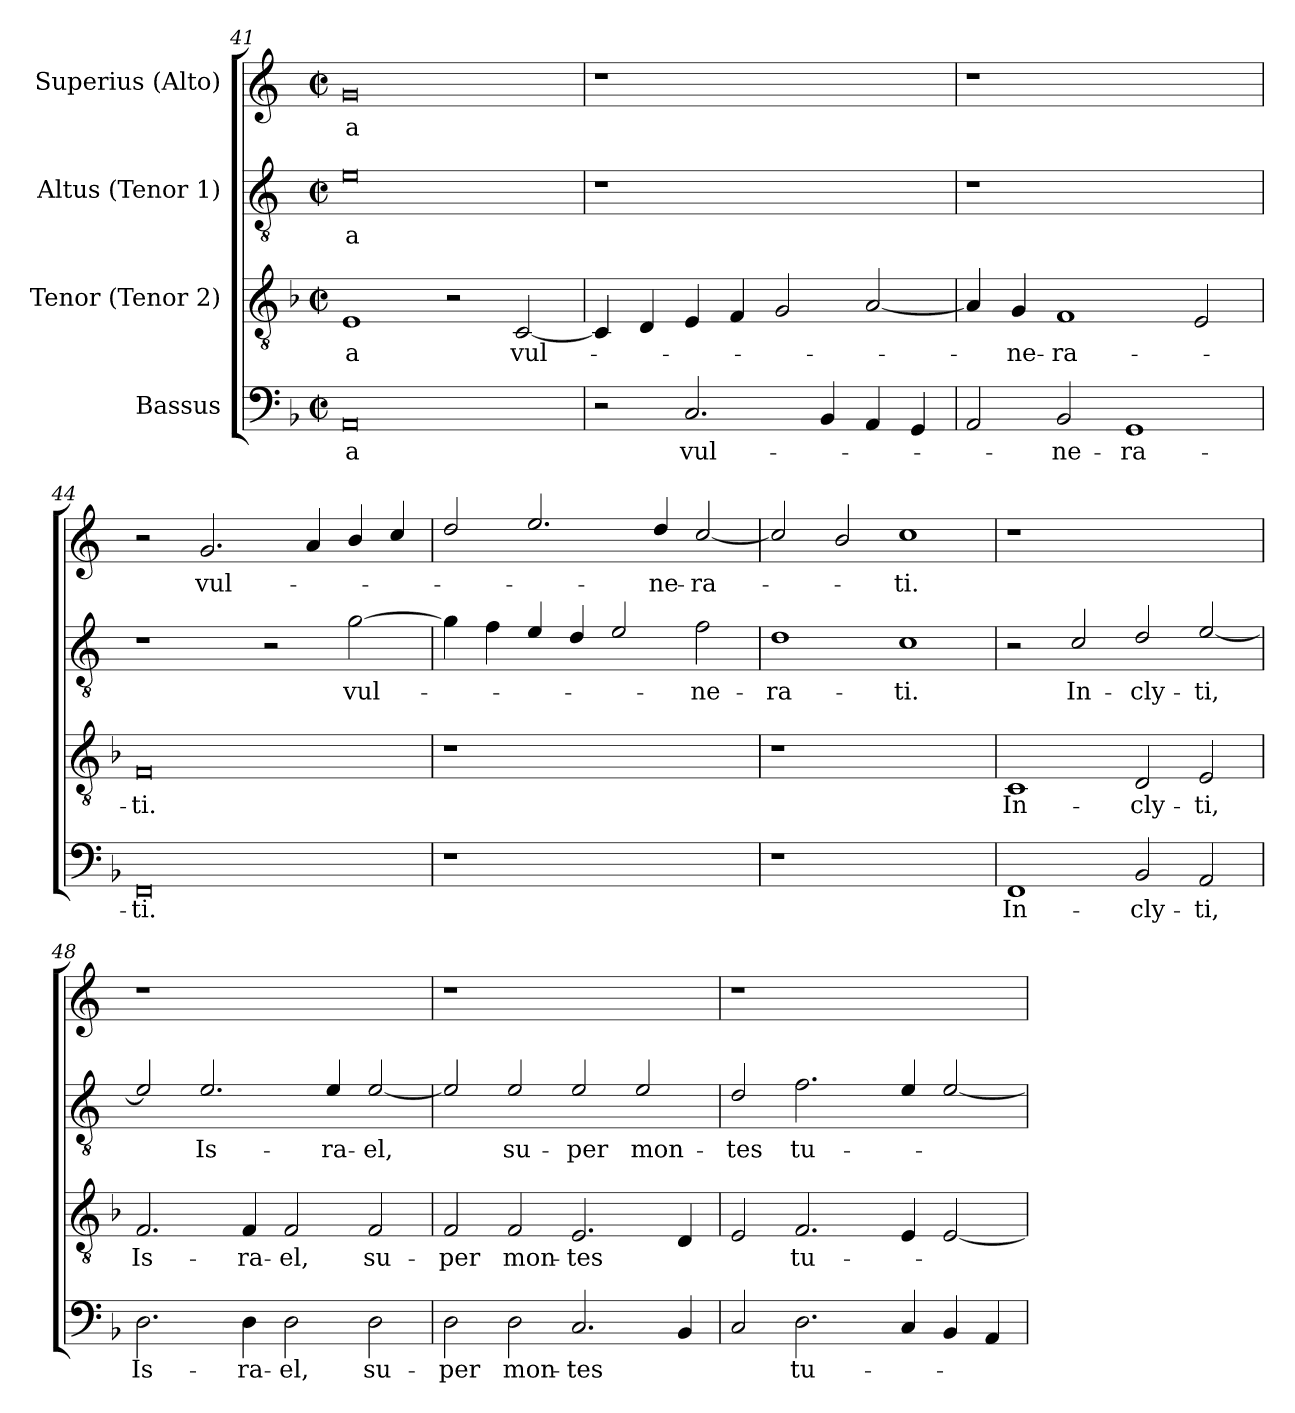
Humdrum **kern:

**kern	**text	**kern	**text	**kern	**text	**kern	**text
*part4	*part4	*part3	*part3	*part2	*part2	*part1	*part1
*staff4	*staff4	*staff3	*staff3	*staff2	*staff2	*staff1	*staff1
*I"Bassus	*	*I"Tenor (Tenor 2)	*	*I"Altus (Tenor 1)	*	*I"Superius (Alto)	*
*clefF4	*	*clefGv2	*	*clefGv2	*	*clefG2	*
*	*	*	*	*ITrd4c7	*	*ITrd4c7	*
*k[b-]	*	*k[b-]	*	*k[b-]	*	*k[b-]	*
*F:	*	*F:	*	*F:	*	*F:	*
*M2/2	*	*M2/2	*	*M2/2	*	*M2/2	*
*met(c|)	*	*met(c|)	*	*met(c|)	*	*met(c|)	*
=41	=41	=41	=41	=41	=41	=41	=41
!	!LO:LY:b	!	!LO:LY:b	!	!LO:LY:b	!	!LO:LY:b
0AA	-a	1E	-a	0A	-a	0c	-a
.	.	2r	.	.	.	.	.
!	!	!	!LO:LY:b	!	!	!	!
.	.	[2C/	vul-	.	.	.	.
!!LO:PB:g=z
=42	=42	=42	=42	=42	=42	=42	=42
2r	.	4C/]	.	1r	.	1r	.
.	.	4D/	.	.	.	.	.
!	!LO:LY:b	!	!	!	!	!	!
2.C/	vul-	4E/	.	.	.	.	.
.	.	4F/	.	.	.	.	.
.	.	2G/	.	1ryy	.	1ryy	.
4BB-/	.	.	.	.	.	.	.
4AA/	.	[2A/	.	.	.	.	.
4GG/	.	.	.	.	.	.	.
=43	=43	=43	=43	=43	=43	=43	=43
2AA/	.	4A/]	.	1r	.	1r	.
!	!	!	!LO:LY:b	!	!	!	!
.	.	4G/	-ne-	.	.	.	.
!	!LO:LY:b	!	!LO:LY:b	!	!	!	!
2BB-/	-ne-	1F	-ra-	.	.	.	.
!	!LO:LY:b	!	!	!	!	!	!
1GG	-ra-	.	.	1ryy	.	1ryy	.
.	.	2E/	.	.	.	.	.
=44	=44	=44	=44	=44	=44	=44	=44
!	!LO:LY:b	!	!LO:LY:b	!	!	!	!
0FF	-ti.	0F	-ti.	1r	.	2r	.
!	!	!	!	!	!	!	!LO:LY:b
.	.	.	.	.	.	2.c/	vul-
.	.	.	.	2r	.	.	.
.	.	.	.	.	.	4d/	.
!	!	!	!	!	!LO:LY:b	!	!
.	.	.	.	[2c\	vul-	4e/	.
.	.	.	.	.	.	4f/	.
=45	=45	=45	=45	=45	=45	=45	=45
1r	.	1r	.	4c\]	.	2g/	.
.	.	.	.	4B-\	.	.	.
.	.	.	.	4A/	.	2.a/	.
.	.	.	.	4G/	.	.	.
1ryy	.	1ryy	.	2A/	.	.	.
!	!	!	!	!	!	!	!LO:LY:b
.	.	.	.	.	.	4g/	-ne-
!	!	!	!	!	!LO:LY:b	!	!LO:LY:b
.	.	.	.	2B-\	-ne-	[2f/	-ra-
=46	=46	=46	=46	=46	=46	=46	=46
!	!	!	!	!	!LO:LY:b	!	!
1r	.	1r	.	1G	-ra-	2f/]	.
.	.	.	.	.	.	2e/	.
!	!	!	!	!	!LO:LY:b	!	!LO:LY:b
1ryy	.	1ryy	.	1F	-ti.	1f	-ti.
=47	=47	=47	=47	=47	=47	=47	=47
!	!LO:LY:b	!	!LO:LY:b	!	!	!	!
1FF	In-	1C	In-	2r	.	1r	.
!	!	!	!	!	!LO:LY:b	!	!
.	.	.	.	2F/	In-	.	.
!	!LO:LY:b	!	!LO:LY:b	!	!LO:LY:b	!	!
2BB-/	-cly-	2D/	-cly-	2G/	-cly-	1ryy	.
!	!LO:LY:b	!	!LO:LY:b	!	!LO:LY:b	!	!
2AA/	-ti,	2E/	-ti,	[2A/	-ti,	.	.
=48	=48	=48	=48	=48	=48	=48	=48
!	!LO:LY:b	!	!LO:LY:b	!	!	!	!
2.D\	Is-	2.F/	Is-	2A/]	.	1r	.
!	!	!	!	!	!LO:LY:b	!	!
.	.	.	.	2.A/	Is-	.	.
!	!LO:LY:b	!	!LO:LY:b	!	!	!	!
4D\	-ra-	4F/	-ra-	.	.	.	.
!	!LO:LY:b	!	!LO:LY:b	!	!	!	!
2D\	-el,	2F/	-el,	.	.	1ryy	.
!	!	!	!	!	!LO:LY:b	!	!
.	.	.	.	4A/	-ra-	.	.
!	!LO:LY:b	!	!LO:LY:b	!	!LO:LY:b	!	!
2D\	su-	2F/	su-	[2A/	-el,	.	.
!!LO:LB:g=z
=49	=49	=49	=49	=49	=49	=49	=49
!	!LO:LY:b	!	!LO:LY:b	!	!	!	!
2D\	-per	2F/	-per	2A/]	.	1r	.
!	!LO:LY:b	!	!LO:LY:b	!	!LO:LY:b	!	!
2D\	mon-	2F/	mon-	2A/	su-	.	.
!	!LO:LY:b	!	!LO:LY:b	!	!LO:LY:b	!	!
2.C/	-tes	2.E/	-tes	2A/	-per	1ryy	.
!	!	!	!	!	!LO:LY:b	!	!
.	.	.	.	2A/	mon-	.	.
4BB-/	.	4D/	.	.	.	.	.
=50	=50	=50	=50	=50	=50	=50	=50
!	!	!	!	!	!LO:LY:b	!	!
2C/	.	2E/	.	2G/	-tes	1r	.
!	!LO:LY:b	!	!LO:LY:b	!	!LO:LY:b	!	!
2.D\	tu-	2.F/	tu-	2.B-\	tu-	.	.
.	.	.	.	.	.	1ryy	.
4C/	.	4E/	.	4A/	.	.	.
4BB-/	.	[2E/	.	[2A/	.	.	.
4AA/	.	.	.	.	.	.	.
=	=	=	=	=	=	=	=
*-	*-	*-	*-	*-	*-	*-	*-
